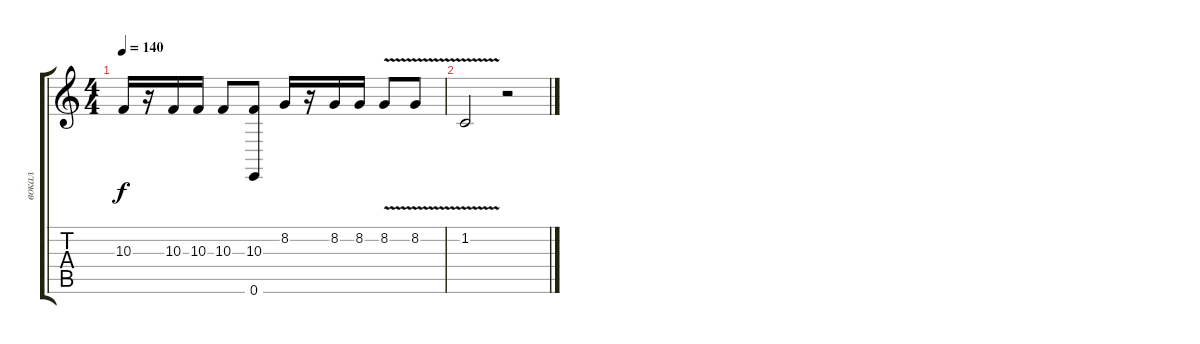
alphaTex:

\track ("вокал" "вокал") {instrument flute}
\staff {score tabs}
\tuning (E4 B3 G3 D3 A2 E2) {hide}
\ts (4 4)
\tempo 140
\clef g2
\ks c
10.3.16{dy f} r.16 10.3.16 10.3.16 10.3.8 (10.3 0.6).8 8.2.16 r.16 8.2.16 8.2.16 8.2{v}.8 8.2{v}.8 |
1.2{v}.2 r.2
